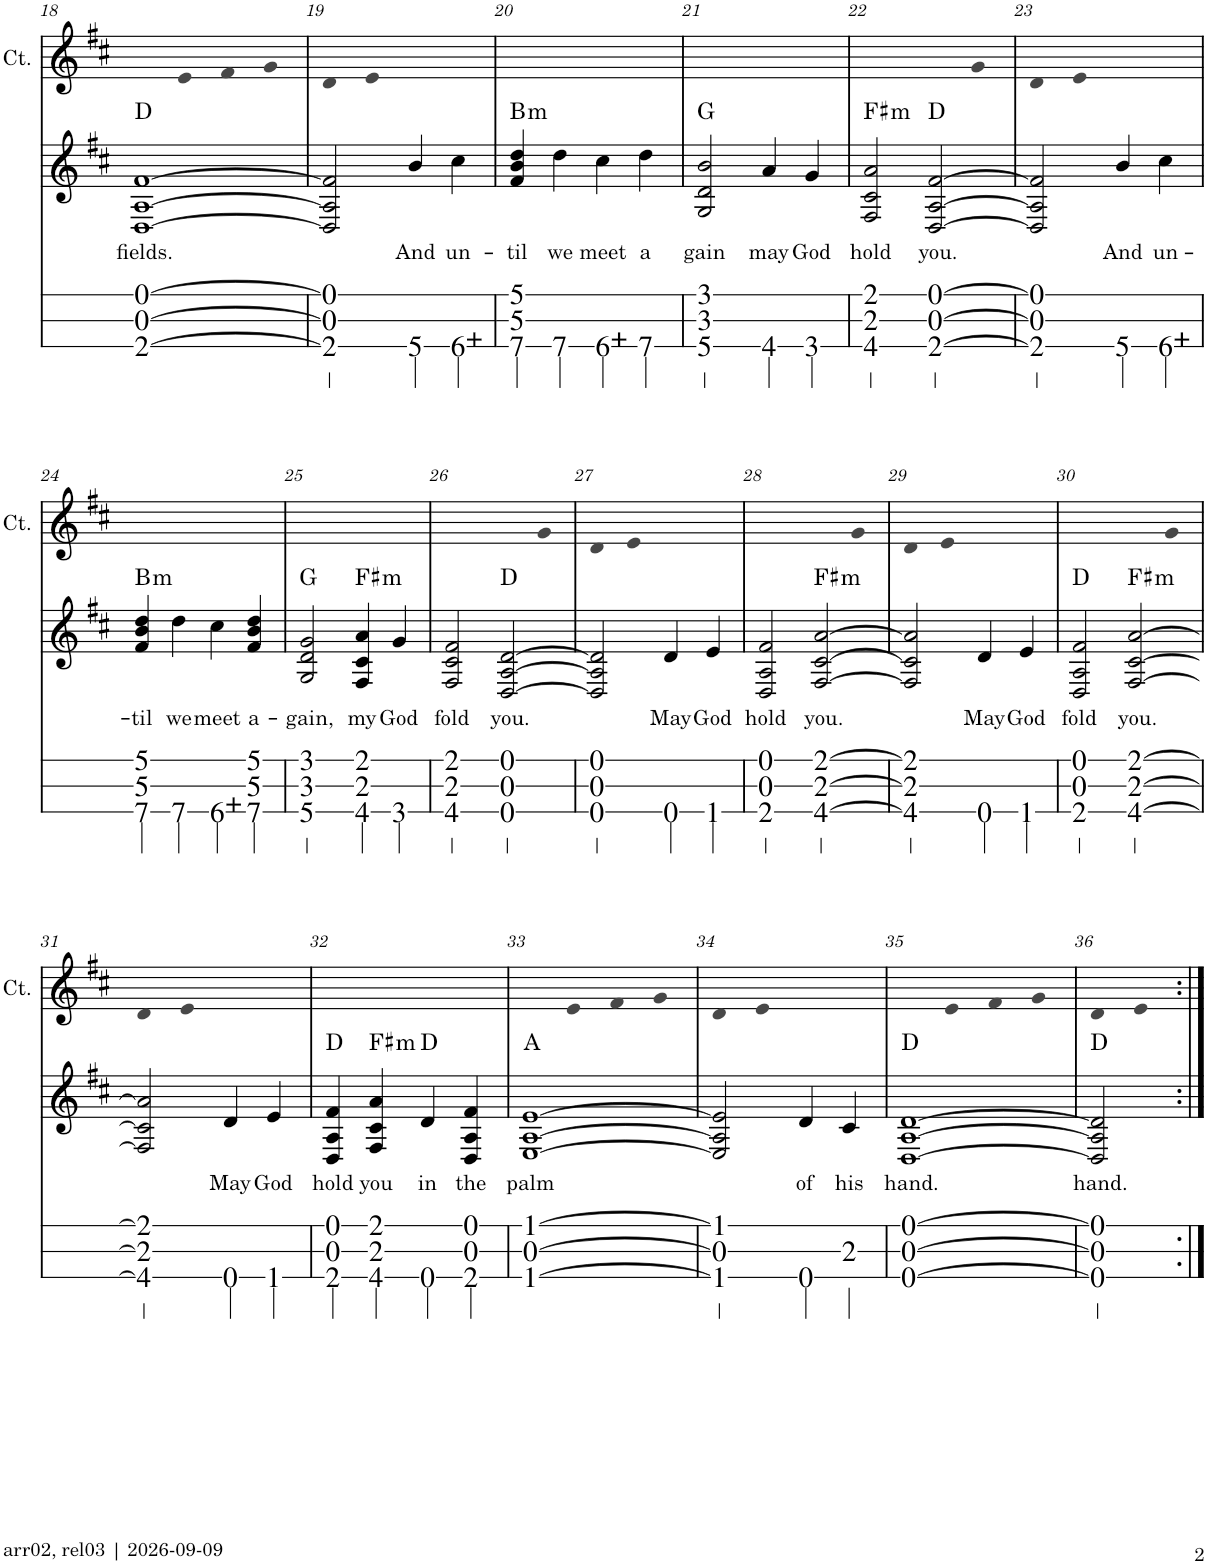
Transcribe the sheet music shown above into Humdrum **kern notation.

**kern	**kern	**text	**harte	**kern
*part3	*part2	*part2	*part2	*part1
*staff3	*staff2	*staff2	*	*staff1
*I"Mtn. Dulcimer (Tablature)	*I"Mountain Dulcimer	*	*	*I"Count
*	*	*	*	*I'Ct.
!!LO:PB:g=z
*	*clefG2	*	*	*clefG2
*k[f#c#]	*k[f#c#]	*	*	*k[f#c#]
*M4/4	*M4/4	*	*	*M4/4
=18	=18	=18	=18	=18
!	!	!LO:LY:b	!	!
[>1D [1A [>1e	[>1D [>1A [>1f#	fields.	D:maj	4ryy
.	.	.	.	4ei
.	.	.	.	4f#i
.	.	.	.	4gi
=19	=19	=19	=19	=19
2D\] 2A\] 2e\]	2D/] 2A/] 2f#/]	.	.	4di
.	.	.	.	4ei
!	!	!LO:LY:b	!	!
4g\	4b/	And	.	2ryy
!LO:TX:a:t=+	!	!	!	!
!	!	!LO:LY:b	!	!
4a-\	4cc#\	un-	.	.
=20	=20	=20	=20	=20
!	!	!LO:LY:b	!LO:H:kt=m	!
4G\ 4d\ 4a\	4f#/ 4b/ 4dd/	-til	B:min	1ryy
!	!	!LO:LY:b	!	!
4a\	4dd\	we	.	.
!LO:TX:a:t=+	!	!	!	!
!	!	!LO:LY:b	!	!
4g#\	4cc#\	meet	.	.
!	!	!LO:LY:b	!	!
4a\	4dd\	a	.	.
=21	=21	=21	=21	=21
!	!	!LO:LY:b	!	!
2F\ 2c\ 2g\	2G/ 2d/ 2b/	gain	G:maj	1ryy
!	!	!LO:LY:b	!	!
4f#\	4a/	may	.	.
!	!	!LO:LY:b	!	!
4f\	4g/	God	.	.
=22	=22	=22	=22	=22
!	!	!LO:LY:b	!LO:H:kt=m	!
2E\ 2B\ 2f#\	2F#/ 2c#/ 2a/	hold	F#:min	2ryy
!	!	!LO:LY:b	!	!
[>2D\ [>2A\ [>2e\	[>2D/ [>2A/ [2f#/	you.	D:maj	4ryy
.	.	.	.	4gi
=23	=23	=23	=23	=23
2D\] 2A\] 2e\]	2D/] 2A/] 2f#/]	.	.	4di
.	.	.	.	4ei
!	!	!LO:LY:b	!	!
4g\	4b/	And	.	2ryy
!LO:TX:a:t=+	!	!	!	!
!	!	!LO:LY:b	!	!
4a-\	4cc#\	un-	.	.
!!LO:LB:g=z
=24	=24	=24	=24	=24
!	!	!LO:LY:b	!LO:H:kt=m	!
4G\ 4d\ 4a\	4f#/ 4b/ 4dd/	-til	B:min	1ryy
!	!	!LO:LY:b	!	!
4a\	4dd\	we	.	.
!LO:TX:a:t=+	!	!	!	!
!	!	!LO:LY:b	!	!
4g#\	4cc#\	meet	.	.
!	!	!LO:LY:b	!	!
4G\ 4d\ 4a\	4f#/ 4b/ 4dd/	a-	.	.
=25	=25	=25	=25	=25
!	!	!LO:LY:b	!	!
2E#\ 2B#\ 2g\	2G/ 2d/ 2g/	-gain,	G:maj	1ryy
!	!	!LO:LY:b	!LO:H:kt=m	!
4E\ 4B\ 4f#\	4F#/ 4c#/ 4a/	my	F#:min	.
!	!	!LO:LY:b	!	!
4f\	4g/	God	.	.
=26	=26	=26	=26	=26
!	!	!LO:LY:b	!	!
2E\ 2B\ 2f#\	2F#/ 2c#/ 2f#/	fold	.	2ryy
!	!	!LO:LY:b	!	!
2D\ 2A\ 2d\	[>2D/ [>2A/ [2d/	you.	D:maj	4ryy
.	.	.	.	4gi
=27	=27	=27	=27	=27
2D\ 2A\ 2d\	2D/] 2A/] 2d/]	.	.	4di
.	.	.	.	4ei
!	!	!LO:LY:b	!	!
4d\	4d/	May	.	2ryy
!	!	!LO:LY:b	!	!
4d#\	4e/	God	.	.
=28	=28	=28	=28	=28
!	!	!LO:LY:b	!	!
2D\ 2A\ 2e\	2D/ 2A/ 2f#/	hold	.	2ryy
!	!	!LO:LY:b	!LO:H:kt=m	!
[>2E\ [>2B\ [>2f#\	[>2F#/ [>2c#/ [2a/	you.	F#:min	4ryy
.	.	.	.	4gi
=29	=29	=29	=29	=29
2E\] 2B\] 2f#\]	2F#/] 2c#/] 2a/]	.	.	4di
.	.	.	.	4ei
!	!	!LO:LY:b	!	!
4d\	4d/	May	.	2ryy
!	!	!LO:LY:b	!	!
4d#\	4e/	God	.	.
=30	=30	=30	=30	=30
!	!	!LO:LY:b	!	!
2D\ 2A\ 2e\	2D/ 2A/ 2f#/	fold	D:maj	2ryy
!	!	!LO:LY:b	!LO:H:kt=m	!
[>2E\ [2B\ [>2f#\	[>2F#/ [>2c#/ [>2a/	you.	F#:min	4ryy
.	.	.	.	4gi
!!LO:LB:g=z
=31	=31	=31	=31	=31
2E\] 2B\] 2f#\]	2F#/] 2c#/] 2a/]	.	.	4di
.	.	.	.	4ei
!	!	!LO:LY:b	!	!
4d\	4d/	May	.	2ryy
!	!	!LO:LY:b	!	!
4d#\	4e/	God	.	.
=32	=32	=32	=32	=32
!	!	!LO:LY:b	!	!
4D\ 4A\ 4e\	4D/ 4A/ 4f#/	hold	D:maj	1ryy
!	!	!LO:LY:b	!LO:H:kt=m	!
4E\ 4B\ 4f#\	4F#/ 4c#/ 4a/	you	F#:min	.
!	!	!LO:LY:b	!	!
4d\	4d/	in	D:maj	.
!	!	!LO:LY:b	!	!
4D\ 4A\ 4e\	4D/ 4A/ 4f#/	the	.	.
=33	=33	=33	=33	=33
!	!	!LO:LY:b	!	!
[>1D# [1A [1d#	[>1E [>1A [1e	palm	A:maj	4ryy
.	.	.	.	4ei
.	.	.	.	4f#i
.	.	.	.	4gi
=34	=34	=34	=34	=34
2D#\] 2A\] 2d#\]	2E/] 2A/] 2e/]	.	.	4di
.	.	.	.	4ei
!	!	!LO:LY:b	!	!
4d\	4d/	of	.	2ryy
!	!	!LO:LY:b	!	!
4B\	4c#/	his	.	.
=35	=35	=35	=35	=35
!	!	!LO:LY:b	!	!
[>1D [>1A [>1d	[>1D [>1A [>1d	hand.	D:maj	4ryy
.	.	.	.	4ei
.	.	.	.	4f#i
.	.	.	.	4gi
=36	=36	=36	=36	=36
!	!	!LO:LY:b	!	!
2D\] 2A\] 2d\]	2D/] 2A/] 2d/]	hand.	D:maj	4di
.	.	.	.	4ei
=:|!	=:|!	=:|!	=:|!	=:|!
*-	*-	*-	*-	*-
